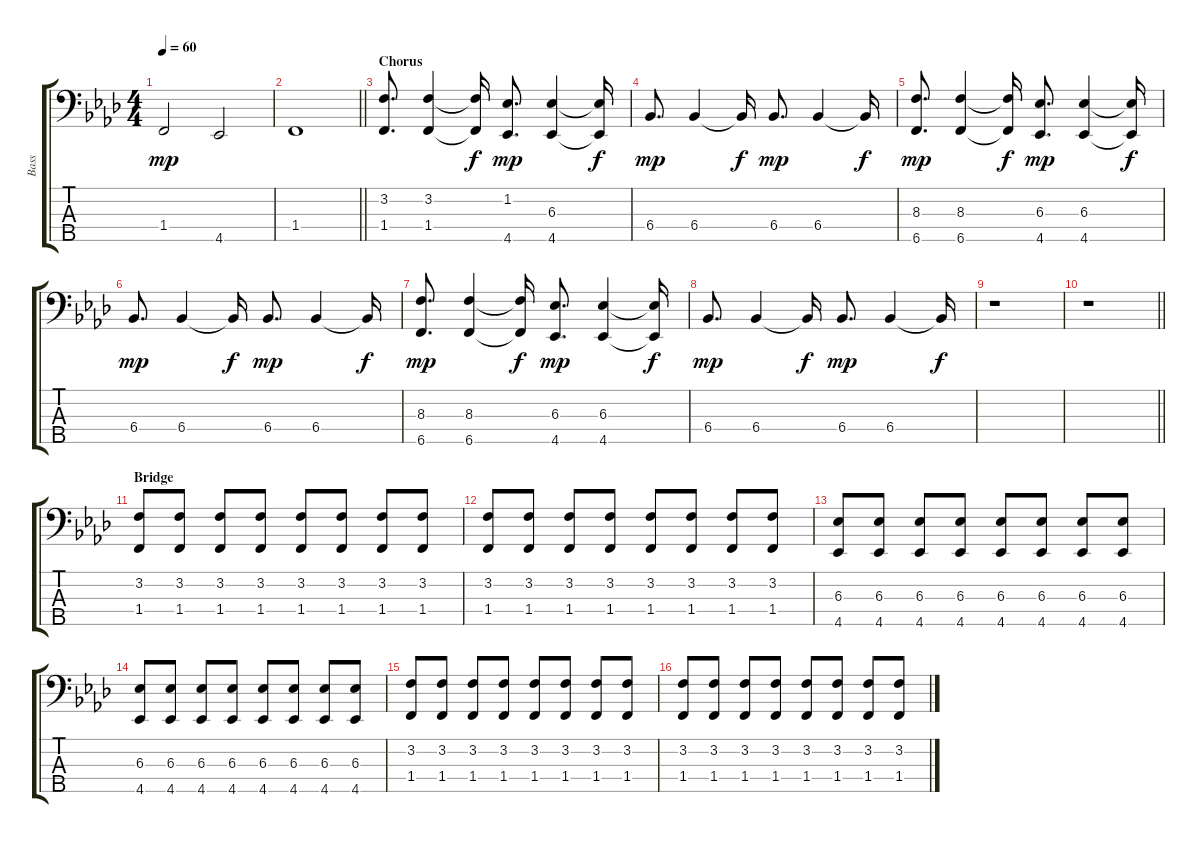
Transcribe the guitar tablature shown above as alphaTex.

\track ("Bass" "Bass") {instrument electricbasspick}
\staff {score tabs}
\tuning (G2 D2 A1 E1 B0) {hide}
\ts (4 4)
\tempo 60
\clef f4
\ks fminor
1.4.2{dy mp} 4.5.2 |
\barLineRight lightlight
1.4.1 |
\section ("" "Chorus")
(3.2 1.4).8{d} (3.2 1.4).4 (3.2{t} 1.4{t}).16{dy f} (1.2 4.5).8{d dy mp} (6.3 4.5).4 (6.3{t} 4.5{t}).16{dy f} |
6.4.8{d dy mp} 6.4.4 6.4{t}.16{dy f} 6.4.8{d dy mp} 6.4.4 6.4{t}.16{dy f} |
(8.3 6.5).8{d dy mp} (8.3 6.5).4 (8.3{t} 6.5{t}).16{dy f} (6.3 4.5).8{d dy mp} (6.3 4.5).4 (6.3{t} 4.5{t}).16{dy f} |
6.4.8{d dy mp} 6.4.4 6.4{t}.16{dy f} 6.4.8{d dy mp} 6.4.4 6.4{t}.16{dy f} |
(8.3 6.5).8{d dy mp} (8.3 6.5).4 (8.3{t} 6.5{t}).16{dy f} (6.3 4.5).8{d dy mp} (6.3 4.5).4 (6.3{t} 4.5{t}).16{dy f} |
6.4.8{d dy mp} 6.4.4 6.4{t}.16{dy f} 6.4.8{d dy mp} 6.4.4 6.4{t}.16{dy f} |
r.1 |
\barLineRight lightlight
r.1 |
\section ("" "Bridge")
(3.2 1.4).8 (3.2 1.4).8 (3.2 1.4).8 (3.2 1.4).8 (3.2 1.4).8 (3.2 1.4).8 (3.2 1.4).8 (3.2 1.4).8 |
(3.2 1.4).8 (3.2 1.4).8 (3.2 1.4).8 (3.2 1.4).8 (3.2 1.4).8 (3.2 1.4).8 (3.2 1.4).8 (3.2 1.4).8 |
(6.3 4.5).8 (6.3 4.5).8 (6.3 4.5).8 (6.3 4.5).8 (6.3 4.5).8 (6.3 4.5).8 (6.3 4.5).8 (6.3 4.5).8 |
(6.3 4.5).8 (6.3 4.5).8 (6.3 4.5).8 (6.3 4.5).8 (6.3 4.5).8 (6.3 4.5).8 (6.3 4.5).8 (6.3 4.5).8 |
(3.2 1.4).8 (3.2 1.4).8 (3.2 1.4).8 (3.2 1.4).8 (3.2 1.4).8 (3.2 1.4).8 (3.2 1.4).8 (3.2 1.4).8 |
(3.2 1.4).8 (3.2 1.4).8 (3.2 1.4).8 (3.2 1.4).8 (3.2 1.4).8 (3.2 1.4).8 (3.2 1.4).8 (3.2 1.4).8
